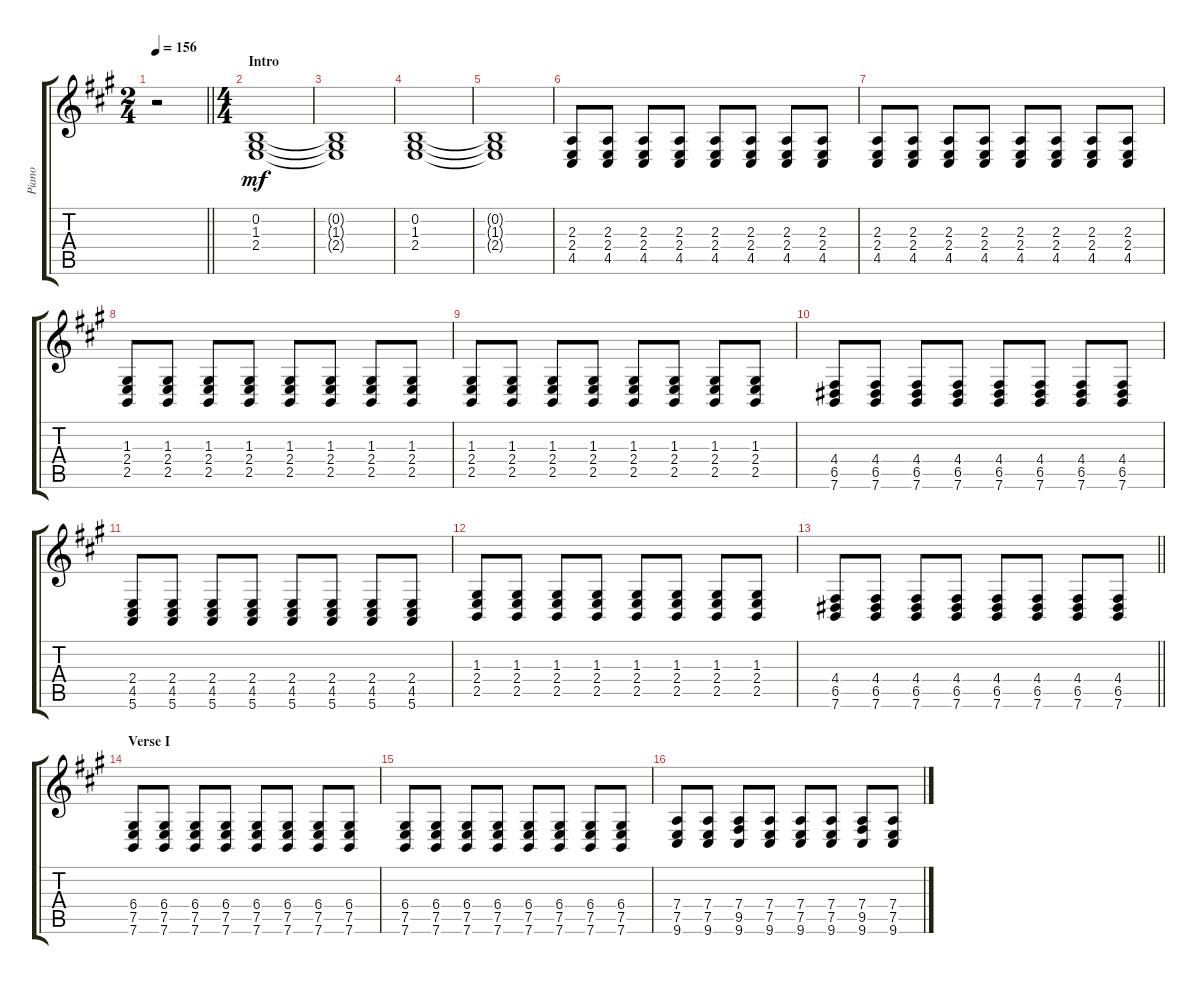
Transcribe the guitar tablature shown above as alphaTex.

\track ("Piano" "Piano") {instrument honkytonkpiano}
\staff {score tabs}
\tuning (E4 B3 G3 D3 A2 E2) {hide}
\ts (2 4)
\tempo 156
\clef g2
\barLineRight lightlight
\ks a
r.2{dy mf instrument honkytonkpiano} |
\ts (4 4)
\section ("" "Intro")
(0.2 1.3 2.4).1 |
(0.2{t} 1.3{t} 2.4{t}).1 |
(0.2 1.3 2.4).1 |
(0.2{t} 1.3{t} 2.4{t}).1 |
(2.3 2.4 4.5).8 (2.3 2.4 4.5).8 (2.3 2.4 4.5).8 (2.3 2.4 4.5).8 (2.3 2.4 4.5).8 (2.3 2.4 4.5).8 (2.3 2.4 4.5).8 (2.3 2.4 4.5).8 |
(2.3 2.4 4.5).8 (2.3 2.4 4.5).8 (2.3 2.4 4.5).8 (2.3 2.4 4.5).8 (2.3 2.4 4.5).8 (2.3 2.4 4.5).8 (2.3 2.4 4.5).8 (2.3 2.4 4.5).8 |
(1.3 2.4 2.5).8 (1.3 2.4 2.5).8 (1.3 2.4 2.5).8 (1.3 2.4 2.5).8 (1.3 2.4 2.5).8 (1.3 2.4 2.5).8 (1.3 2.4 2.5).8 (1.3 2.4 2.5).8 |
(1.3 2.4 2.5).8 (1.3 2.4 2.5).8 (1.3 2.4 2.5).8 (1.3 2.4 2.5).8 (1.3 2.4 2.5).8 (1.3 2.4 2.5).8 (1.3 2.4 2.5).8 (1.3 2.4 2.5).8 |
(4.4 6.5 7.6).8 (4.4 6.5 7.6).8 (4.4 6.5 7.6).8 (4.4 6.5 7.6).8 (4.4 6.5 7.6).8 (4.4 6.5 7.6).8 (4.4 6.5 7.6).8 (4.4 6.5 7.6).8 |
(2.4 4.5 5.6).8 (2.4 4.5 5.6).8 (2.4 4.5 5.6).8 (2.4 4.5 5.6).8 (2.4 4.5 5.6).8 (2.4 4.5 5.6).8 (2.4 4.5 5.6).8 (2.4 4.5 5.6).8 |
(1.3 2.4 2.5).8 (1.3 2.4 2.5).8 (1.3 2.4 2.5).8 (1.3 2.4 2.5).8 (1.3 2.4 2.5).8 (1.3 2.4 2.5).8 (1.3 2.4 2.5).8 (1.3 2.4 2.5).8 |
\barLineRight lightlight
(4.4 6.5 7.6).8 (4.4 6.5 7.6).8 (4.4 6.5 7.6).8 (4.4 6.5 7.6).8 (4.4 6.5 7.6).8 (4.4 6.5 7.6).8 (4.4 6.5 7.6).8 (4.4 6.5 7.6).8 |
\section ("" "Verse I")
(6.4 7.5 7.6).8 (6.4 7.5 7.6).8 (6.4 7.5 7.6).8 (6.4 7.5 7.6).8 (6.4 7.5 7.6).8 (6.4 7.5 7.6).8 (6.4 7.5 7.6).8 (6.4 7.5 7.6).8 |
(6.4 7.5 7.6).8 (6.4 7.5 7.6).8 (6.4 7.5 7.6).8 (6.4 7.5 7.6).8 (6.4 7.5 7.6).8 (6.4 7.5 7.6).8 (6.4 7.5 7.6).8 (6.4 7.5 7.6).8 |
(7.4 7.5 9.6).8 (7.4 7.5 9.6).8 (7.4 9.5 9.6).8 (7.4 7.5 9.6).8 (7.4 7.5 9.6).8 (7.4 7.5 9.6).8 (7.4 9.5 9.6).8 (7.4 7.5 9.6).8
